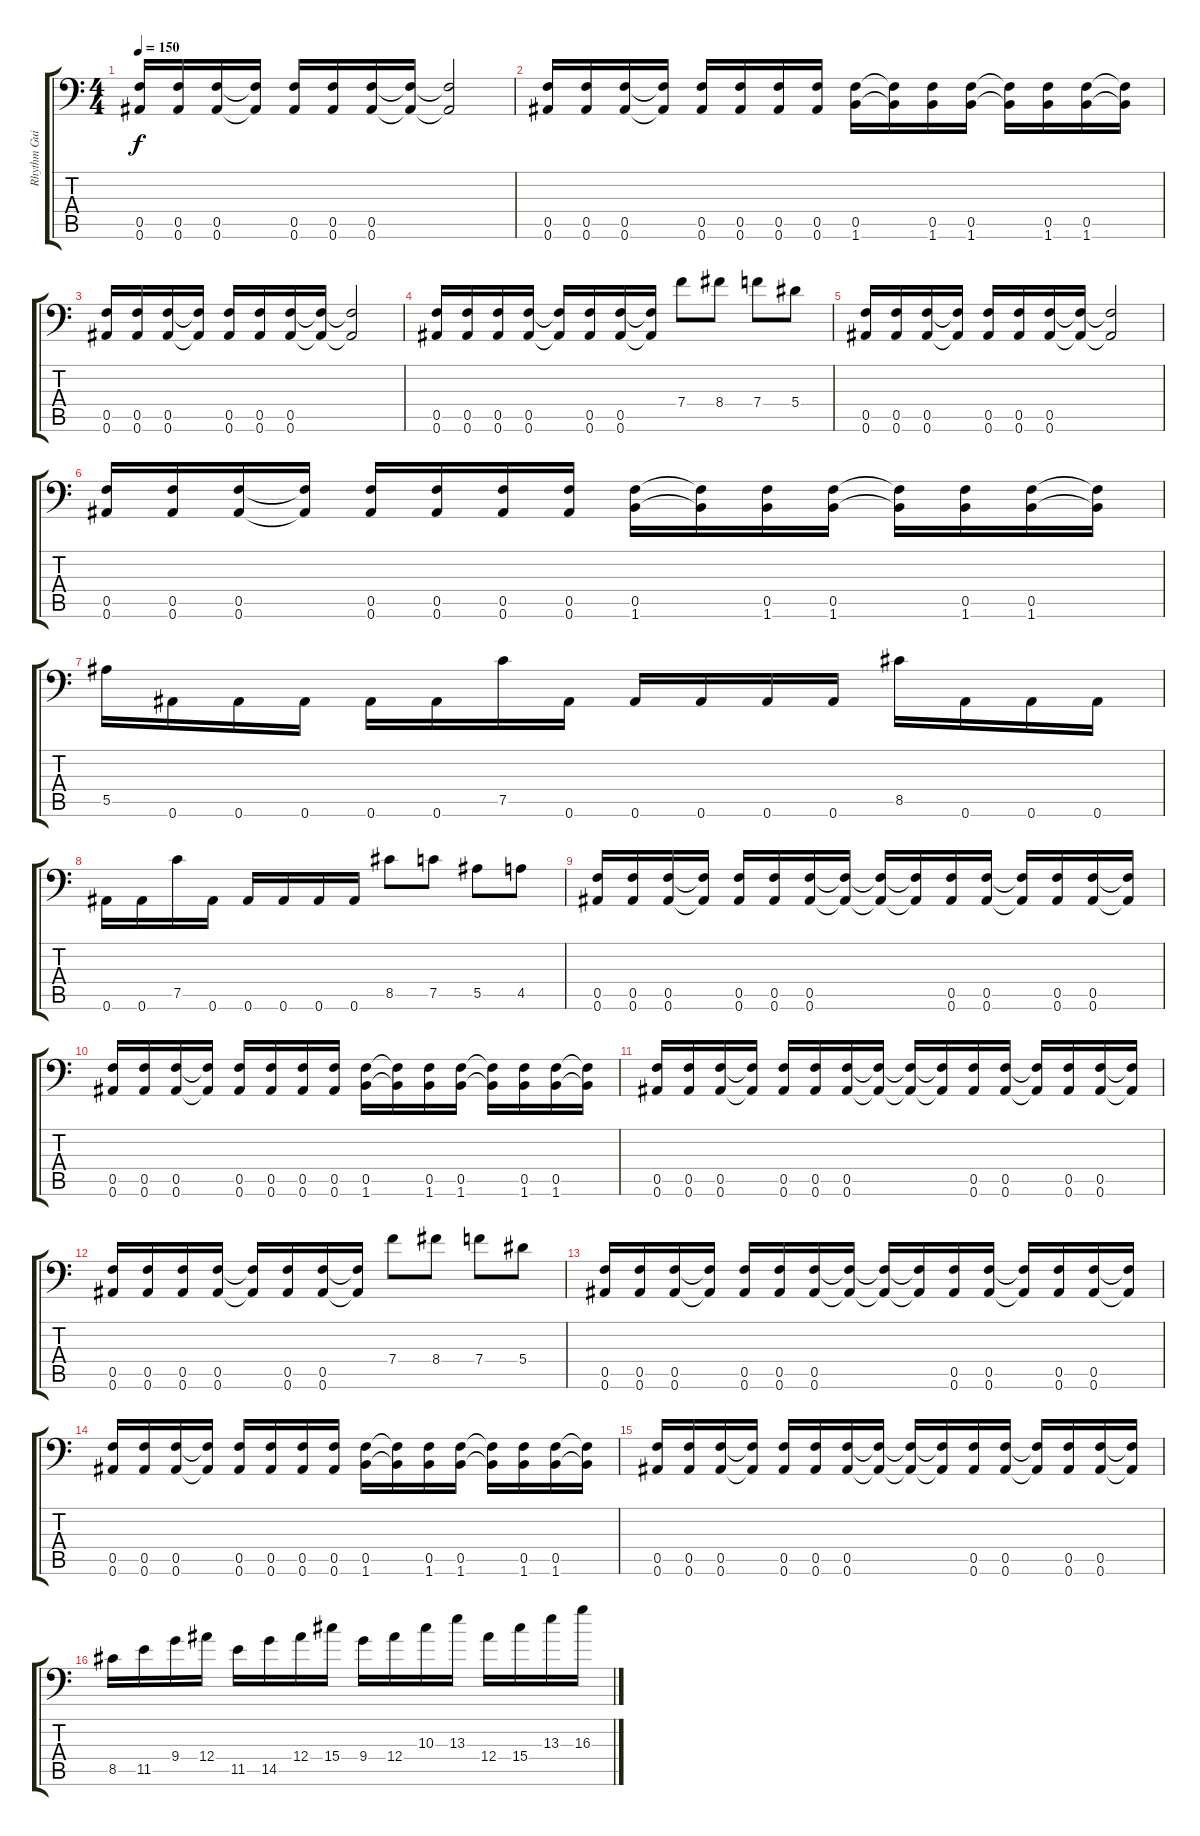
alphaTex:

\track ("Rhythm Guitar" "Rhythm Gui") {instrument distortionguitar}
\staff {score tabs}
\tuning (C4 G3 Eb3 Bb2 F2 Bb1) {hide}
\ts (4 4)
\tempo 150
\clef f4
\ks c
(0.5 0.6).16{dy f} (0.5 0.6).16 (0.5 0.6).16 (0.5{t} 0.6{t}).16 (0.5 0.6).16 (0.5 0.6).16 (0.5 0.6).16 (0.5{t} 0.6{t}).16 (0.5{t} 0.6{t}).2 |
(0.5 0.6).16 (0.5 0.6).16 (0.5 0.6).16 (0.5{t} 0.6{t}).16 (0.5 0.6).16 (0.5 0.6).16 (0.5 0.6).16 (0.5 0.6).16 (0.5 1.6).16 (0.5{t} 1.6{t}).16 (0.5 1.6).16 (0.5 1.6).16 (0.5{t} 1.6{t}).16 (0.5 1.6).16 (0.5 1.6).16 (0.5{t} 1.6{t}).16 |
(0.5 0.6).16 (0.5 0.6).16 (0.5 0.6).16 (0.5{t} 0.6{t}).16 (0.5 0.6).16 (0.5 0.6).16 (0.5 0.6).16 (0.5{t} 0.6{t}).16 (0.5{t} 0.6{t}).2 |
(0.5 0.6).16 (0.5 0.6).16 (0.5 0.6).16 (0.5 0.6).16 (0.5{t} 0.6{t}).16 (0.5 0.6).16 (0.5 0.6).16 (0.5{t} 0.6{t}).16 7.4.8 8.4.8 7.4.8 5.4.8 |
(0.5 0.6).16 (0.5 0.6).16 (0.5 0.6).16 (0.5{t} 0.6{t}).16 (0.5 0.6).16 (0.5 0.6).16 (0.5 0.6).16 (0.5{t} 0.6{t}).16 (0.5{t} 0.6{t}).2 |
(0.5 0.6).16 (0.5 0.6).16 (0.5 0.6).16 (0.5{t} 0.6{t}).16 (0.5 0.6).16 (0.5 0.6).16 (0.5 0.6).16 (0.5 0.6).16 (0.5 1.6).16 (0.5{t} 1.6{t}).16 (0.5 1.6).16 (0.5 1.6).16 (0.5{t} 1.6{t}).16 (0.5 1.6).16 (0.5 1.6).16 (0.5{t} 1.6{t}).16 |
5.5.16 0.6.16 0.6.16 0.6.16 0.6.16 0.6.16 7.5.16 0.6.16 0.6.16 0.6.16 0.6.16 0.6.16 8.5.16 0.6.16 0.6.16 0.6.16 |
0.6.16 0.6.16 7.5.16 0.6.16 0.6.16 0.6.16 0.6.16 0.6.16 8.5.8 7.5.8 5.5.8 4.5.8 |
(0.5 0.6).16 (0.5 0.6).16 (0.5 0.6).16 (0.5{t} 0.6{t}).16 (0.5 0.6).16 (0.5 0.6).16 (0.5 0.6).16 (0.5{t} 0.6{t}).16 (0.5{t} 0.6{t}).16 (0.5{t} 0.6{t}).16 (0.5 0.6).16 (0.5 0.6).16 (0.5{t} 0.6{t}).16 (0.5 0.6).16 (0.5 0.6).16 (0.5{t} 0.6{t}).16 |
(0.5 0.6).16 (0.5 0.6).16 (0.5 0.6).16 (0.5{t} 0.6{t}).16 (0.5 0.6).16 (0.5 0.6).16 (0.5 0.6).16 (0.5 0.6).16 (0.5 1.6).16 (0.5{t} 1.6{t}).16 (0.5 1.6).16 (0.5 1.6).16 (0.5{t} 1.6{t}).16 (0.5 1.6).16 (0.5 1.6).16 (0.5{t} 1.6{t}).16 |
(0.5 0.6).16 (0.5 0.6).16 (0.5 0.6).16 (0.5{t} 0.6{t}).16 (0.5 0.6).16 (0.5 0.6).16 (0.5 0.6).16 (0.5{t} 0.6{t}).16 (0.5{t} 0.6{t}).16 (0.5{t} 0.6{t}).16 (0.5 0.6).16 (0.5 0.6).16 (0.5{t} 0.6{t}).16 (0.5 0.6).16 (0.5 0.6).16 (0.5{t} 0.6{t}).16 |
(0.5 0.6).16 (0.5 0.6).16 (0.5 0.6).16 (0.5 0.6).16 (0.5{t} 0.6{t}).16 (0.5 0.6).16 (0.5 0.6).16 (0.5{t} 0.6{t}).16 7.4.8 8.4.8 7.4.8 5.4.8 |
(0.5 0.6).16 (0.5 0.6).16 (0.5 0.6).16 (0.5{t} 0.6{t}).16 (0.5 0.6).16 (0.5 0.6).16 (0.5 0.6).16 (0.5{t} 0.6{t}).16 (0.5{t} 0.6{t}).16 (0.5{t} 0.6{t}).16 (0.5 0.6).16 (0.5 0.6).16 (0.5{t} 0.6{t}).16 (0.5 0.6).16 (0.5 0.6).16 (0.5{t} 0.6{t}).16 |
(0.5 0.6).16 (0.5 0.6).16 (0.5 0.6).16 (0.5{t} 0.6{t}).16 (0.5 0.6).16 (0.5 0.6).16 (0.5 0.6).16 (0.5 0.6).16 (0.5 1.6).16 (0.5{t} 1.6{t}).16 (0.5 1.6).16 (0.5 1.6).16 (0.5{t} 1.6{t}).16 (0.5 1.6).16 (0.5 1.6).16 (0.5{t} 1.6{t}).16 |
(0.5 0.6).16 (0.5 0.6).16 (0.5 0.6).16 (0.5{t} 0.6{t}).16 (0.5 0.6).16 (0.5 0.6).16 (0.5 0.6).16 (0.5{t} 0.6{t}).16 (0.5{t} 0.6{t}).16 (0.5{t} 0.6{t}).16 (0.5 0.6).16 (0.5 0.6).16 (0.5{t} 0.6{t}).16 (0.5 0.6).16 (0.5 0.6).16 (0.5{t} 0.6{t}).16 |
8.5.16 11.5.16 9.4.16 12.4.16 11.5.16 14.5.16 12.4.16 15.4.16 9.4.16 12.4.16 10.3.16 13.3.16 12.4.16 15.4.16 13.3.16 16.3.16
